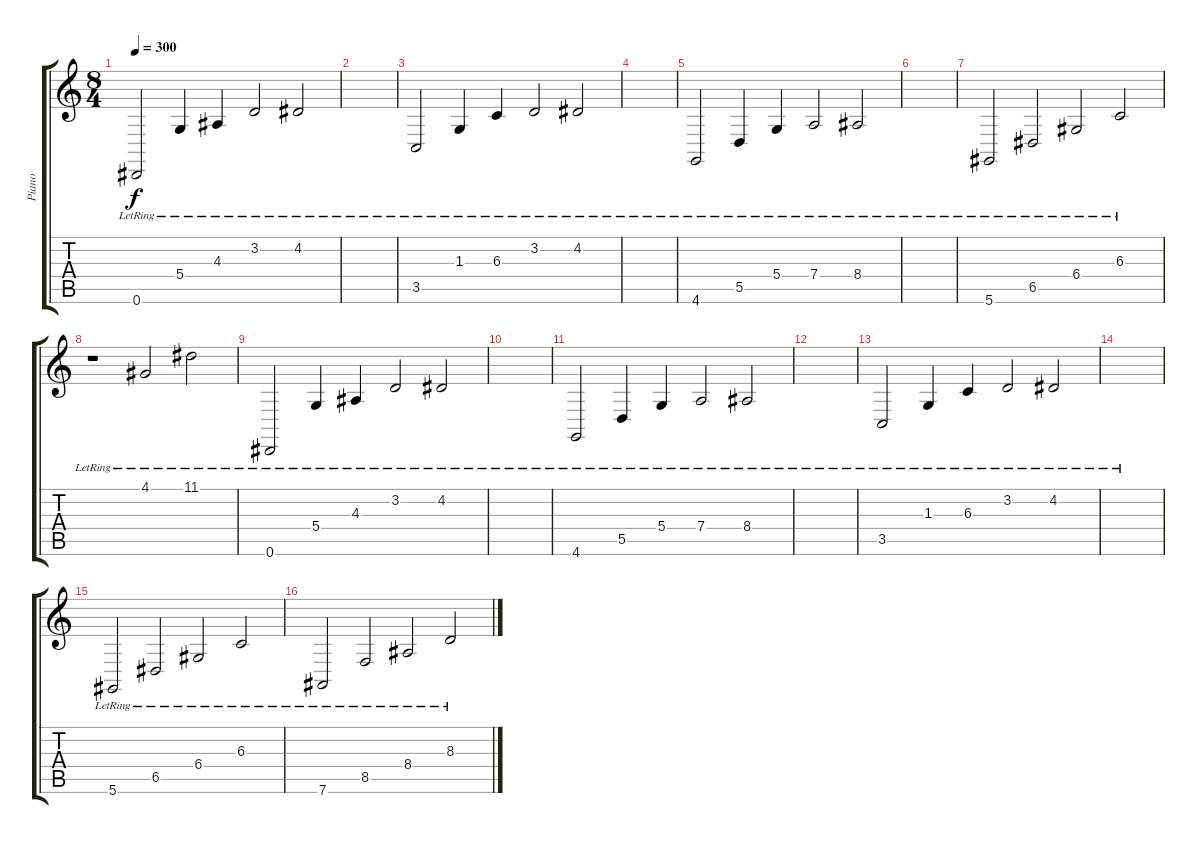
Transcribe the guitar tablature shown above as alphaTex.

\track ("Piano" "Piano") {instrument acousticgrandpiano}
\staff {score tabs}
\tuning (E4 B3 Gb3 D3 A2 Eb2) {hide}
\ts (8 4)
\tempo 300
\clef g2
\ks c
0.6{lr}.2{dy f} 5.4{lr}.4 4.3{lr}.4 3.2{lr}.2 4.2{lr}.2 |
|
3.5{lr}.2 1.3{lr}.4 6.3{lr}.4 3.2{lr}.2 4.2{lr}.2 |
|
4.6{lr}.2 5.5{lr}.4 5.4{lr}.4 7.4{lr}.2 8.4{lr}.2 |
|
5.6{lr}.2 6.5{lr}.2 6.4{lr}.2 6.3{lr}.2 |
r.1 4.1{lr}.2 11.1{lr}.2 |
0.6{lr}.2 5.4{lr}.4 4.3{lr}.4 3.2{lr}.2 4.2{lr}.2 |
|
4.6{lr}.2 5.5{lr}.4 5.4{lr}.4 7.4{lr}.2 8.4{lr}.2 |
|
3.5{lr}.2 1.3{lr}.4 6.3{lr}.4 3.2{lr}.2 4.2{lr}.2 |
|
5.6{lr}.2 6.5{lr}.2 6.4{lr}.2 6.3{lr}.2 |
7.6{lr}.2 8.5{lr}.2 8.4{lr}.2 8.3{lr}.2
